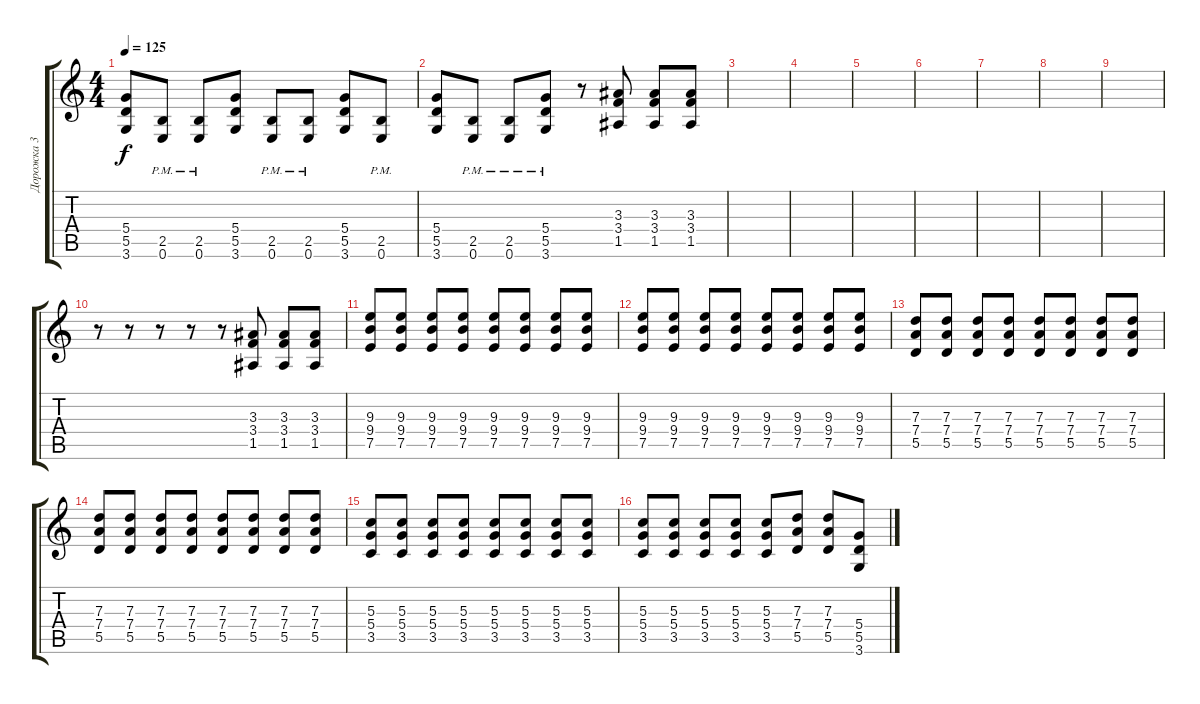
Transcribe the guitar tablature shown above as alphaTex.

\track ("Дорожка 3" "Дорожка 3") {instrument distortionguitar}
\staff {score tabs}
\tuning (E4 B3 G3 D3 A2 E2) {hide}
\ts (4 4)
\tempo 125
\clef g2
\ks c
(5.4 5.5 3.6).8{dy f} (2.5{pm} 0.6{pm}).8 (2.5{pm} 0.6{pm}).8 (5.4 5.5 3.6).8 (2.5{pm} 0.6{pm}).8 (2.5{pm} 0.6{pm}).8 (5.4 5.5 3.6).8 (2.5{pm} 0.6{pm}).8 |
(5.4 5.5 3.6).8 (2.5{pm} 0.6{pm}).8 (2.5{pm} 0.6{pm}).8 (5.4 5.5{pm} 3.6).8 r.8 (3.3 3.4 1.5).8 (3.3 3.4 1.5).8 (3.3 3.4 1.5).8 |
|
|
|
|
|
|
|
r.8 r.8 r.8 r.8 r.8 (3.3 3.4 1.5).8 (3.3 3.4 1.5).8 (3.3 3.4 1.5).8 |
(9.3 9.4 7.5).8 (9.3 9.4 7.5).8 (9.3 9.4 7.5).8 (9.3 9.4 7.5).8 (9.3 9.4 7.5).8 (9.3 9.4 7.5).8 (9.3 9.4 7.5).8 (9.3 9.4 7.5).8 |
(9.3 9.4 7.5).8 (9.3 9.4 7.5).8 (9.3 9.4 7.5).8 (9.3 9.4 7.5).8 (9.3 9.4 7.5).8 (9.3 9.4 7.5).8 (9.3 9.4 7.5).8 (9.3 9.4 7.5).8 |
(7.3 7.4 5.5).8 (7.3 7.4 5.5).8 (7.3 7.4 5.5).8 (7.3 7.4 5.5).8 (7.3 7.4 5.5).8 (7.3 7.4 5.5).8 (7.3 7.4 5.5).8 (7.3 7.4 5.5).8 |
(7.3 7.4 5.5).8 (7.3 7.4 5.5).8 (7.3 7.4 5.5).8 (7.3 7.4 5.5).8 (7.3 7.4 5.5).8 (7.3 7.4 5.5).8 (7.3 7.4 5.5).8 (7.3 7.4 5.5).8 |
(5.3 5.4 3.5).8 (5.3 5.4 3.5).8 (5.3 5.4 3.5).8 (5.3 5.4 3.5).8 (5.3 5.4 3.5).8 (5.3 5.4 3.5).8 (5.3 5.4 3.5).8 (5.3 5.4 3.5).8 |
(5.3 5.4 3.5).8 (5.3 5.4 3.5).8 (5.3 5.4 3.5).8 (5.3 5.4 3.5).8 (5.3 5.4 3.5).8 (7.3 7.4 5.5).8 (7.3 7.4 5.5).8 (5.4 5.5 3.6).8
